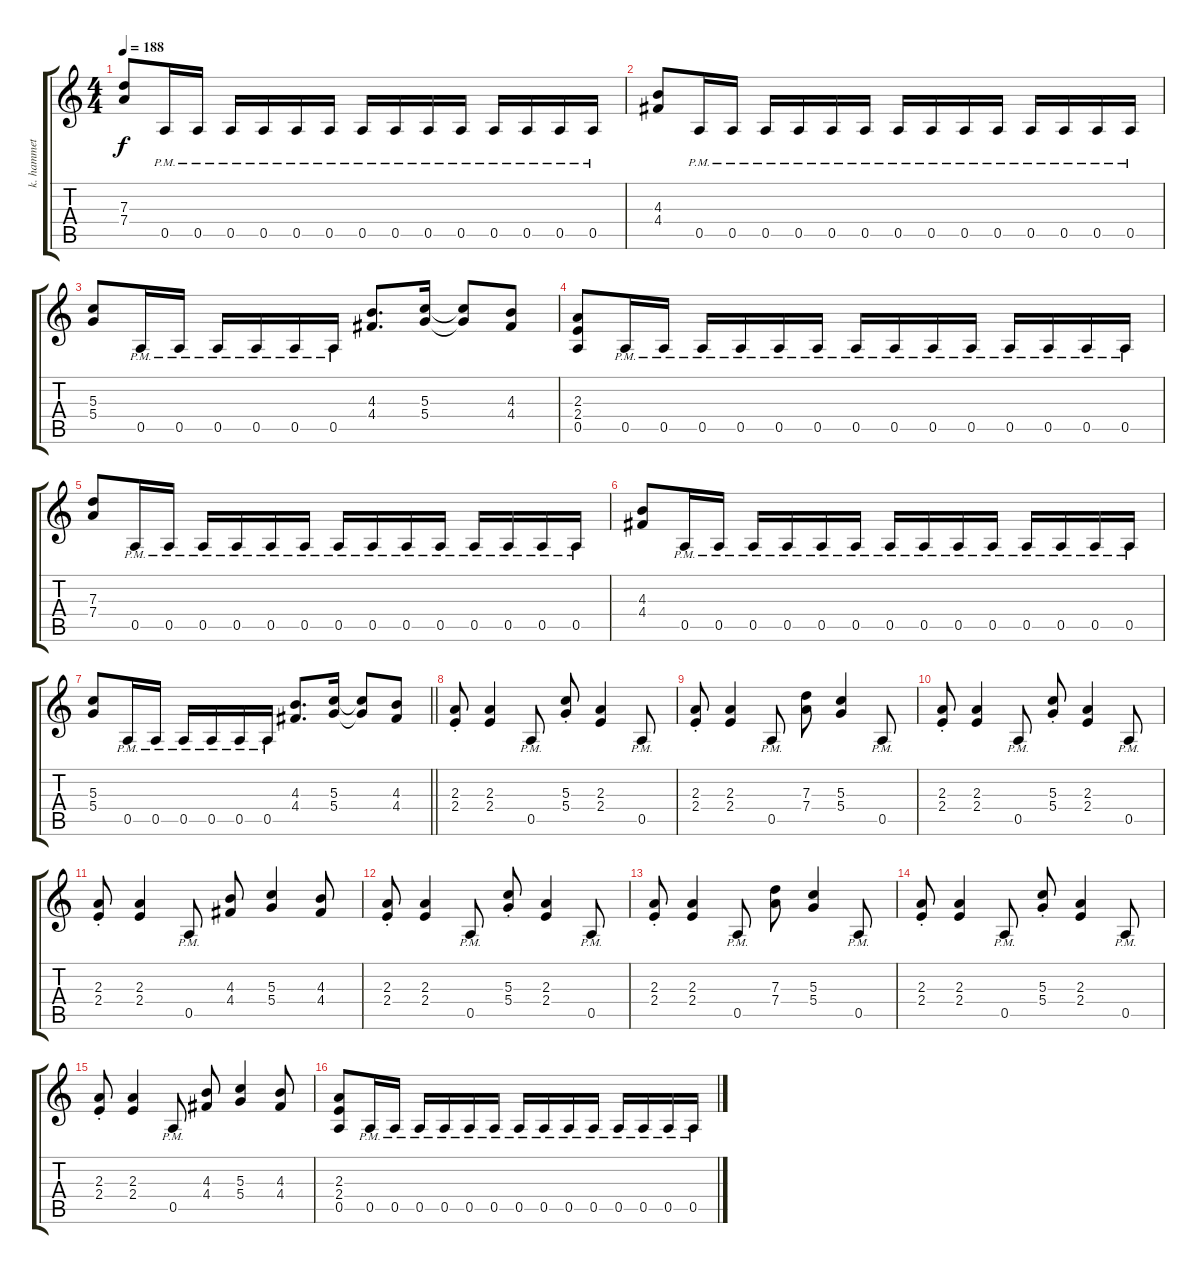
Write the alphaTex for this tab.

\track ("k. hammet - rhythm guitar" "k. hammet ") {instrument distortionguitar}
\staff {score tabs}
\tuning (E4 B3 G3 D3 A2 E2) {hide}
\ts (4 4)
\tempo 188
\clef g2
\ks c
(7.3 7.4).8{dy f} 0.5{pm}.16 0.5{pm}.16 0.5{pm}.16 0.5{pm}.16 0.5{pm}.16 0.5{pm}.16 0.5{pm}.16 0.5{pm}.16 0.5{pm}.16 0.5{pm}.16 0.5{pm}.16 0.5{pm}.16 0.5{pm}.16 0.5{pm}.16 |
(4.3 4.4).8 0.5{pm}.16 0.5{pm}.16 0.5{pm}.16 0.5{pm}.16 0.5{pm}.16 0.5{pm}.16 0.5{pm}.16 0.5{pm}.16 0.5{pm}.16 0.5{pm}.16 0.5{pm}.16 0.5{pm}.16 0.5{pm}.16 0.5{pm}.16 |
(5.3 5.4).8 0.5{pm}.16 0.5{pm}.16 0.5{pm}.16 0.5{pm}.16 0.5{pm}.16 0.5{pm}.16 (4.3 4.4).8{d} (5.3 5.4).16 (5.3{t} 5.4{t}).8 (4.3 4.4).8 |
(2.3 2.4 0.5).8 0.5{pm}.16 0.5{pm}.16 0.5{pm}.16 0.5{pm}.16 0.5{pm}.16 0.5{pm}.16 0.5{pm}.16 0.5{pm}.16 0.5{pm}.16 0.5{pm}.16 0.5{pm}.16 0.5{pm}.16 0.5{pm}.16 0.5{pm}.16 |
(7.3 7.4).8 0.5{pm}.16 0.5{pm}.16 0.5{pm}.16 0.5{pm}.16 0.5{pm}.16 0.5{pm}.16 0.5{pm}.16 0.5{pm}.16 0.5{pm}.16 0.5{pm}.16 0.5{pm}.16 0.5{pm}.16 0.5{pm}.16 0.5{pm}.16 |
(4.3 4.4).8 0.5{pm}.16 0.5{pm}.16 0.5{pm}.16 0.5{pm}.16 0.5{pm}.16 0.5{pm}.16 0.5{pm}.16 0.5{pm}.16 0.5{pm}.16 0.5{pm}.16 0.5{pm}.16 0.5{pm}.16 0.5{pm}.16 0.5{pm}.16 |
\barLineRight lightlight
(5.3 5.4).8 0.5{pm}.16 0.5{pm}.16 0.5{pm}.16 0.5{pm}.16 0.5{pm}.16 0.5{pm}.16 (4.3 4.4).8{d} (5.3 5.4).16 (5.3{t} 5.4{t}).8 (4.3 4.4).8 |
(2.3{st} 2.4{st}).8 (2.3 2.4).4 0.5{pm}.8 (5.3{st} 5.4{st}).8 (2.3 2.4).4 0.5{pm}.8 |
(2.3{st} 2.4{st}).8 (2.3 2.4).4 0.5{pm}.8 (7.3 7.4).8 (5.3 5.4).4 0.5{pm}.8 |
(2.3{st} 2.4{st}).8 (2.3 2.4).4 0.5{pm}.8 (5.3{st} 5.4{st}).8 (2.3 2.4).4 0.5{pm}.8 |
(2.3{st} 2.4{st}).8 (2.3 2.4).4 0.5{pm}.8 (4.3 4.4).8 (5.3 5.4).4 (4.3 4.4).8 |
(2.3{st} 2.4{st}).8 (2.3 2.4).4 0.5{pm}.8 (5.3{st} 5.4{st}).8 (2.3 2.4).4 0.5{pm}.8 |
(2.3{st} 2.4{st}).8 (2.3 2.4).4 0.5{pm}.8 (7.3 7.4).8 (5.3 5.4).4 0.5{pm}.8 |
(2.3{st} 2.4{st}).8 (2.3 2.4).4 0.5{pm}.8 (5.3{st} 5.4{st}).8 (2.3 2.4).4 0.5{pm}.8 |
(2.3{st} 2.4{st}).8 (2.3 2.4).4 0.5{pm}.8 (4.3 4.4).8 (5.3 5.4).4 (4.3 4.4).8 |
(2.3 2.4 0.5).8 0.5{pm}.16 0.5{pm}.16 0.5{pm}.16 0.5{pm}.16 0.5{pm}.16 0.5{pm}.16 0.5{pm}.16 0.5{pm}.16 0.5{pm}.16 0.5{pm}.16 0.5{pm}.16 0.5{pm}.16 0.5{pm}.16 0.5{pm}.16
